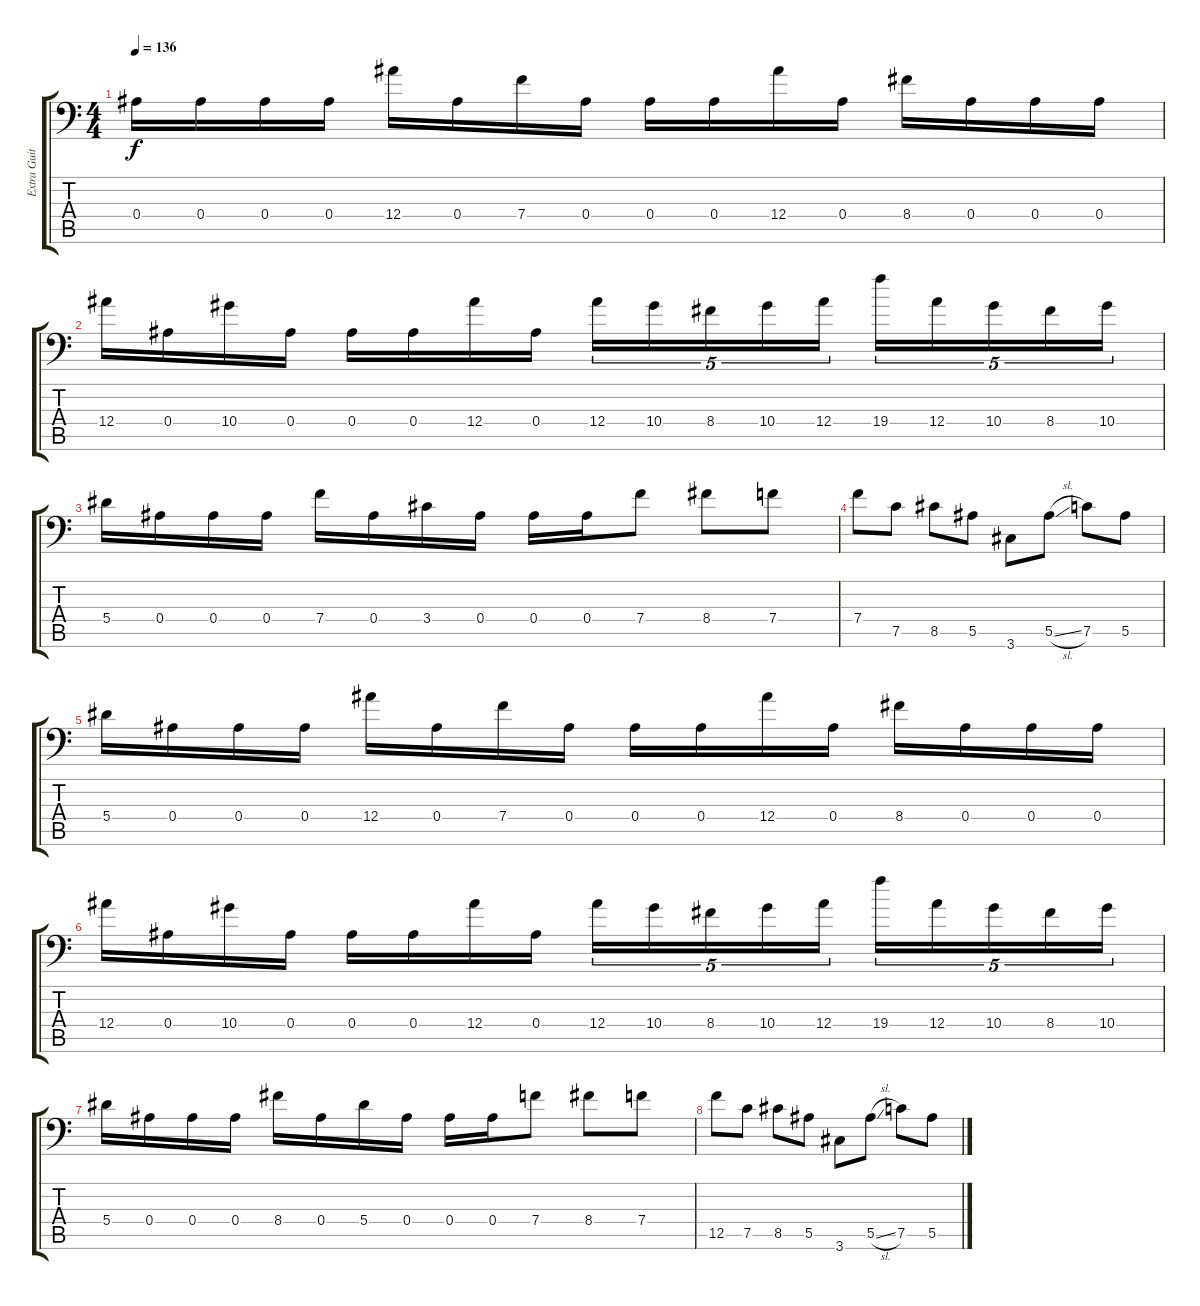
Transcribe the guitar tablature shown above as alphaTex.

\track ("Extra Guitar" "Extra Guit") {instrument distortionguitar}
\staff {score tabs}
\tuning (C4 G3 Eb3 Bb2 F2 Bb1) {hide}
\ts (4 4)
\tempo 136
\clef f4
\ks c
0.4.16{dy f instrument distortionguitar} 0.4.16 0.4.16 0.4.16 12.4.16 0.4.16 7.4.16 0.4.16 0.4.16 0.4.16 12.4.16 0.4.16 8.4.16 0.4.16 0.4.16 0.4.16 |
12.4.16 0.4.16 10.4.16 0.4.16 0.4.16 0.4.16 12.4.16 0.4.16 12.4.16{tu (5 4)} 10.4.16{tu (5 4)} 8.4.16{tu (5 4)} 10.4.16{tu (5 4)} 12.4.16{tu (5 4)} 19.4.16{tu (5 4)} 12.4.16{tu (5 4)} 10.4.16{tu (5 4)} 8.4.16{tu (5 4)} 10.4.16{tu (5 4)} |
5.4.16 0.4.16 0.4.16 0.4.16 7.4.16 0.4.16 3.4.16 0.4.16 0.4.16 0.4.16 7.4.8 8.4.8 7.4.8 |
7.4.8 7.5.8 8.5.8 5.5.8 3.6.8 5.5{sl}.8 7.5.8 5.5.8 |
5.4.16 0.4.16 0.4.16 0.4.16 12.4.16 0.4.16 7.4.16 0.4.16 0.4.16 0.4.16 12.4.16 0.4.16 8.4.16 0.4.16 0.4.16 0.4.16 |
12.4.16 0.4.16 10.4.16 0.4.16 0.4.16 0.4.16 12.4.16 0.4.16 12.4.16{tu (5 4)} 10.4.16{tu (5 4)} 8.4.16{tu (5 4)} 10.4.16{tu (5 4)} 12.4.16{tu (5 4)} 19.4.16{tu (5 4)} 12.4.16{tu (5 4)} 10.4.16{tu (5 4)} 8.4.16{tu (5 4)} 10.4.16{tu (5 4)} |
5.4.16 0.4.16 0.4.16 0.4.16 8.4.16 0.4.16 5.4.16 0.4.16 0.4.16 0.4.16 7.4.8 8.4.8 7.4.8 |
12.5.8 7.5.8 8.5.8 5.5.8 3.6.8 5.5{sl}.8 7.5.8 5.5.8
